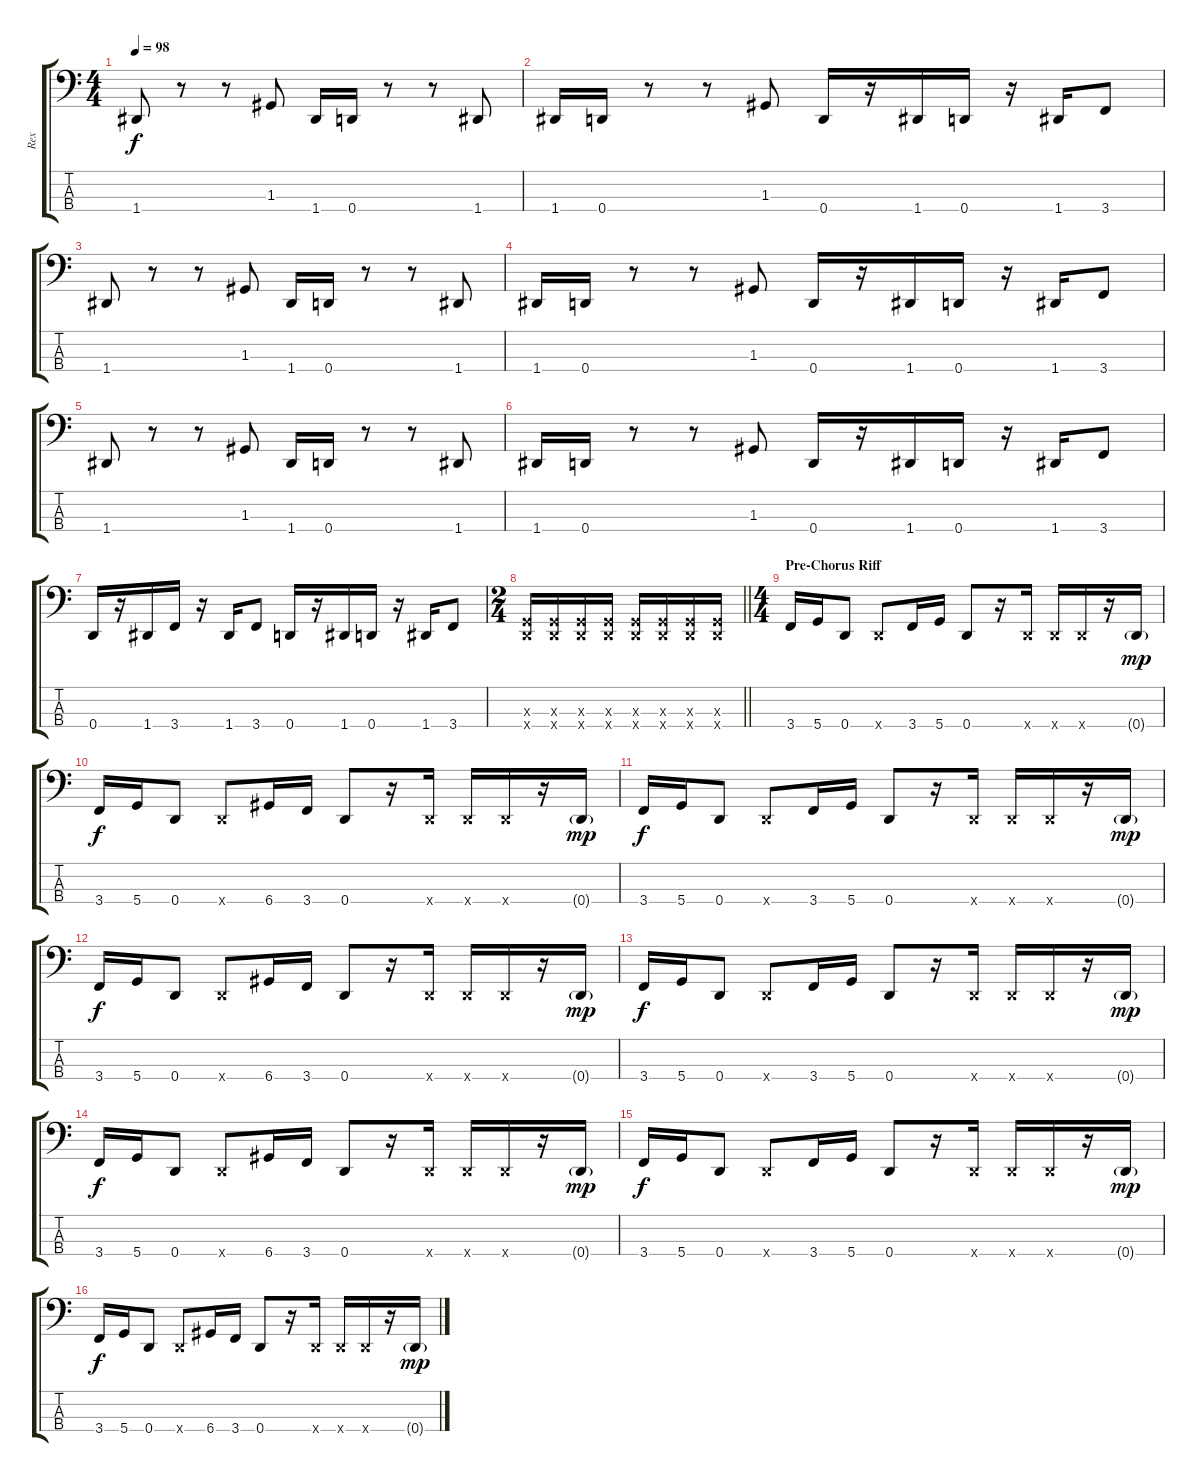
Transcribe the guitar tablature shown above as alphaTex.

\track ("Rex" "Rex") {instrument electricbasspick}
\staff {score tabs}
\tuning (F2 C2 G1 D1) {hide}
\ts (4 4)
\tempo 98
\clef f4
\ks c
1.4.8{dy f} r.8 r.8 1.3.8 1.4.16 0.4.16 r.8 r.8 1.4.8 |
1.4.16 0.4.16 r.8 r.8 1.3.8 0.4.16 r.16 1.4.16 0.4.16 r.16 1.4.16 3.4.8 |
1.4.8 r.8 r.8 1.3.8 1.4.16 0.4.16 r.8 r.8 1.4.8 |
1.4.16 0.4.16 r.8 r.8 1.3.8 0.4.16 r.16 1.4.16 0.4.16 r.16 1.4.16 3.4.8 |
1.4.8 r.8 r.8 1.3.8 1.4.16 0.4.16 r.8 r.8 1.4.8 |
1.4.16 0.4.16 r.8 r.8 1.3.8 0.4.16 r.16 1.4.16 0.4.16 r.16 1.4.16 3.4.8 |
0.4.16 r.16 1.4.16 3.4.16 r.16 1.4.16 3.4.8 0.4.16 r.16 1.4.16 0.4.16 r.16 1.4.16 3.4.8 |
\ts (2 4)
\barLineRight lightlight
(0.3{x} 0.4{x}).16 (0.3{x} 0.4{x}).16 (0.3{x} 0.4{x}).16 (0.3{x} 0.4{x}).16 (0.3{x} 0.4{x}).16 (0.3{x} 0.4{x}).16 (0.3{x} 0.4{x}).16 (0.3{x} 0.4{x}).16 |
\ts (4 4)
\section ("" "Pre-Chorus Riff")
3.4.16 5.4.16 0.4.8 0.4{x}.8 3.4.16 5.4.16 0.4.8 r.16 0.4{x}.16 0.4{x}.16 0.4{x}.16 r.16 0.4{g}.16{dy mp} |
3.4.16{dy f} 5.4.16 0.4.8 0.4{x}.8 6.4.16 3.4.16 0.4.8 r.16 0.4{x}.16 0.4{x}.16 0.4{x}.16 r.16 0.4{g}.16{dy mp} |
3.4.16{dy f} 5.4.16 0.4.8 0.4{x}.8 3.4.16 5.4.16 0.4.8 r.16 0.4{x}.16 0.4{x}.16 0.4{x}.16 r.16 0.4{g}.16{dy mp} |
3.4.16{dy f} 5.4.16 0.4.8 0.4{x}.8 6.4.16 3.4.16 0.4.8 r.16 0.4{x}.16 0.4{x}.16 0.4{x}.16 r.16 0.4{g}.16{dy mp} |
3.4.16{dy f} 5.4.16 0.4.8 0.4{x}.8 3.4.16 5.4.16 0.4.8 r.16 0.4{x}.16 0.4{x}.16 0.4{x}.16 r.16 0.4{g}.16{dy mp} |
3.4.16{dy f} 5.4.16 0.4.8 0.4{x}.8 6.4.16 3.4.16 0.4.8 r.16 0.4{x}.16 0.4{x}.16 0.4{x}.16 r.16 0.4{g}.16{dy mp} |
3.4.16{dy f} 5.4.16 0.4.8 0.4{x}.8 3.4.16 5.4.16 0.4.8 r.16 0.4{x}.16 0.4{x}.16 0.4{x}.16 r.16 0.4{g}.16{dy mp} |
3.4.16{dy f} 5.4.16 0.4.8 0.4{x}.8 6.4.16 3.4.16 0.4.8 r.16 0.4{x}.16 0.4{x}.16 0.4{x}.16 r.16 0.4{g}.16{dy mp}
